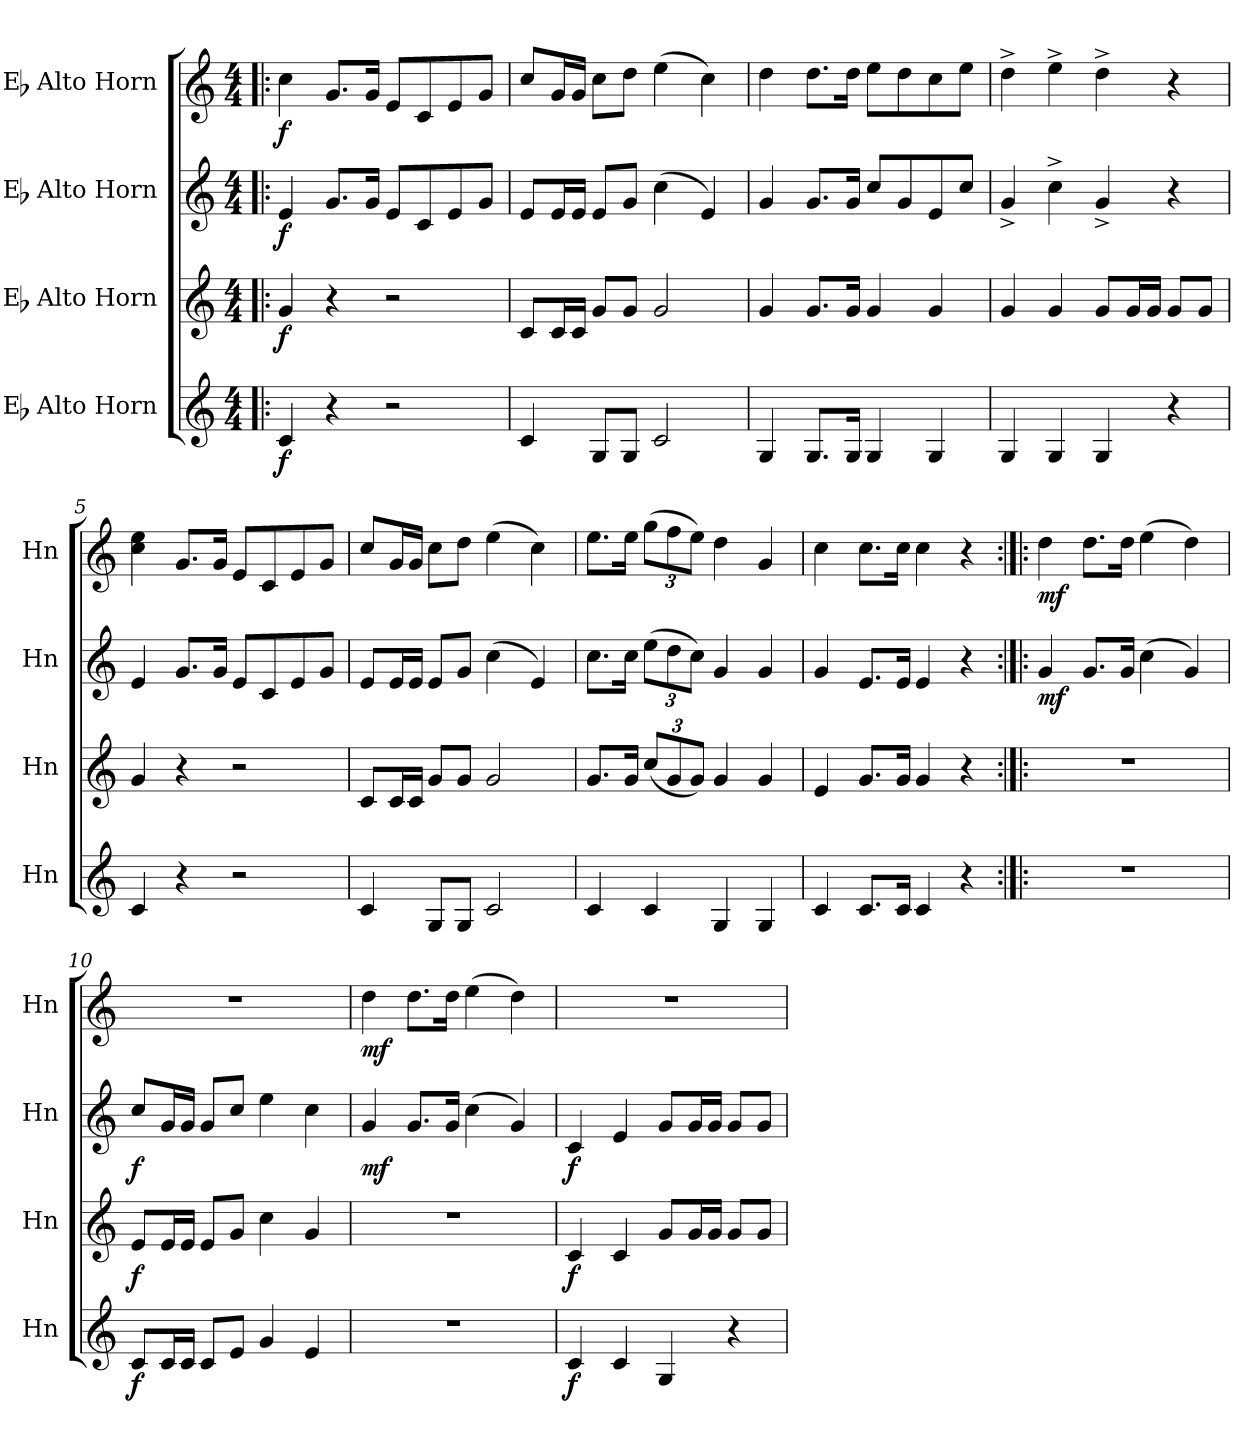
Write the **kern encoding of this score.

**kern	**dynam	**kern	**dynam	**kern	**dynam	**kern	**dynam
*part4	*part4	*part3	*part3	*part2	*part2	*part1	*part1
*staff4	*staff4	*staff3	*staff3	*staff2	*staff2	*staff1	*staff1
*I"Eb Alto Horn	*	*I"Eb Alto Horn	*	*I"Eb Alto Horn	*	*I"Eb Alto Horn	*
*I'Hn	*	*I'Hn	*	*I'Hn	*	*I'Hn	*
*clefG2	*	*clefG2	*	*clefG2	*	*clefG2	*
*ITrd5c9	*	*ITrd5c9	*	*ITrd5c9	*	*ITrd5c9	*
*k[b-e-a-]	*	*k[b-e-a-]	*	*k[b-e-a-]	*	*k[b-e-a-]	*
*M4/4	*	*M4/4	*	*M4/4	*	*M4/4	*
*MM104	*	*MM104	*	*MM104	*	*MM104	*
=1!|:	=1!|:	=1!|:	=1!|:	=1!|:	=1!|:	=1!|:	=1!|:
!	!LO:DY:b	!	!LO:DY:b	!	!LO:DY:b	!	!LO:DY:b
4E-/	f	4B-/	f	4G/	f	4e-\	f
4r	.	4r	.	8.B-/L	.	8.B-/L	.
.	.	.	.	16B-/Jk	.	16B-/Jk	.
2r	.	2r	.	8G/L	.	8G/L	.
.	.	.	.	8E-/	.	8E-/	.
.	.	.	.	8G/	.	8G/	.
.	.	.	.	8B-/J	.	8B-/J	.
=2	=2	=2	=2	=2	=2	=2	=2
4E-/	.	8E-/L	.	8G/L	.	8e-/L	.
.	.	16E-/L	.	16G/L	.	16B-/L	.
.	.	16E-/JJ	.	16G/JJ	.	16B-/JJ	.
8BB-/L	.	8B-/L	.	8G/L	.	8e-\L	.
8BB-/J	.	8B-/J	.	8B-/J	.	8f\J	.
2E-/	.	2B-/	.	(4e-\	.	(4g\	.
.	.	.	.	4G/)	.	4e-\)	.
=3	=3	=3	=3	=3	=3	=3	=3
4BB-/	.	4B-/	.	4B-/	.	4f\	.
8.BB-/L	.	8.B-/L	.	8.B-/L	.	8.f\L	.
16BB-/Jk	.	16B-/Jk	.	16B-/Jk	.	16f\Jk	.
4BB-/	.	4B-/	.	8e-/L	.	8g\L	.
.	.	.	.	8B-/	.	8f\	.
4BB-/	.	4B-/	.	8G/	.	8e-\	.
.	.	.	.	8e-/J	.	8g\J	.
=4	=4	=4	=4	=4	=4	=4	=4
4BB-/	.	4B-/	.	4B-^/	.	4f^\	.
4BB-/	.	4B-/	.	4e-^\	.	4g^\	.
4BB-/	.	8B-/L	.	4B-^/	.	4f^\	.
.	.	16B-/L	.	.	.	.	.
.	.	16B-/JJ	.	.	.	.	.
4r	.	8B-/L	.	4r	.	4r	.
.	.	8B-/J	.	.	.	.	.
!!LO:LB:g=z
=5	=5	=5	=5	=5	=5	=5	=5
4E-/	.	4B-/	.	4G/	.	4e-\ 4g\	.
4r	.	4r	.	8.B-/L	.	8.B-/L	.
.	.	.	.	16B-/Jk	.	16B-/Jk	.
2r	.	2r	.	8G/L	.	8G/L	.
.	.	.	.	8E-/	.	8E-/	.
.	.	.	.	8G/	.	8G/	.
.	.	.	.	8B-/J	.	8B-/J	.
=6	=6	=6	=6	=6	=6	=6	=6
4E-/	.	8E-/L	.	8G/L	.	8e-/L	.
.	.	16E-/L	.	16G/L	.	16B-/L	.
.	.	16E-/JJ	.	16G/JJ	.	16B-/JJ	.
8BB-/L	.	8B-/L	.	8G/L	.	8e-\L	.
8BB-/J	.	8B-/J	.	8B-/J	.	8f\J	.
2E-/	.	2B-/	.	(4e-\	.	(4g\	.
.	.	.	.	4G/)	.	4e-\)	.
=7	=7	=7	=7	=7	=7	=7	=7
4E-/	.	8.B-/L	.	8.e-\L	.	8.g\L	.
.	.	16B-/Jk	.	16e-\Jk	.	16g\Jk	.
*	*	*Xbrackettup	*	*Xbrackettup	*	*Xbrackettup	*
4E-/	.	(12e-/L	.	(12g\L	.	(12b-\L	.
.	.	12B-/	.	12f\	.	12a-\	.
.	.	12B-/J)	.	12e-\J)	.	12g\J)	.
4BB-/	.	4B-/	.	4B-/	.	4f\	.
4BB-/	.	4B-/	.	4B-/	.	4B-/	.
=8	=8	=8	=8	=8	=8	=8	=8
4E-/	.	4G/	.	4B-/	.	4e-\	.
8.E-/L	.	8.B-/L	.	8.G/L	.	8.e-\L	.
16E-/Jk	.	16B-/Jk	.	16G/Jk	.	16e-\Jk	.
4E-/	.	4B-/	.	4G/	.	4e-\	.
4r	.	4r	.	4r	.	4r	.
!!LO:LB:g=z
=9:|!|:	=9:|!|:	=9:|!|:	=9:|!|:	=9:|!|:	=9:|!|:	=9:|!|:	=9:|!|:
!	!	!	!	!	!LO:DY:b	!	!LO:DY:b
1r	.	1r	.	4B-/	mf	4f\	mf
.	.	.	.	8.B-/L	.	8.f\L	.
.	.	.	.	16B-/Jk	.	16f\Jk	.
.	.	.	.	(4e-\	.	(4g\	.
.	.	.	.	4B-/)	.	4f\)	.
=10	=10	=10	=10	=10	=10	=10	=10
!	!LO:DY:b	!	!LO:DY:b	!	!LO:DY:b	!	!
8E-/L	f	8G/L	f	8e-/L	f	1r	.
16E-/L	.	16G/L	.	16B-/L	.	.	.
16E-/JJ	.	16G/JJ	.	16B-/JJ	.	.	.
8E-/L	.	8G/L	.	8B-/L	.	.	.
8G/J	.	8B-/J	.	8e-/J	.	.	.
4B-/	.	4e-\	.	4g\	.	.	.
4G/	.	4B-/	.	4e-\	.	.	.
=11	=11	=11	=11	=11	=11	=11	=11
!	!	!	!	!	!LO:DY:b	!	!LO:DY:b
1r	.	1r	.	4B-/	mf	4f\	mf
.	.	.	.	8.B-/L	.	8.f\L	.
.	.	.	.	16B-/Jk	.	16f\Jk	.
.	.	.	.	(4e-\	.	(4g\	.
.	.	.	.	4B-/)	.	4f\)	.
=12	=12	=12	=12	=12	=12	=12	=12
!	!LO:DY:b	!	!LO:DY:b	!	!LO:DY:b	!	!
4E-/	f	4E-/	f	4E-/	f	1r	.
4E-/	.	4E-/	.	4G/	.	.	.
4BB-/	.	8B-/L	.	8B-/L	.	.	.
.	.	16B-/L	.	16B-/L	.	.	.
.	.	16B-/JJ	.	16B-/JJ	.	.	.
4r	.	8B-/L	.	8B-/L	.	.	.
.	.	8B-/J	.	8B-/J	.	.	.
=	=	=	=	=	=	=	=
*-	*-	*-	*-	*-	*-	*-	*-
